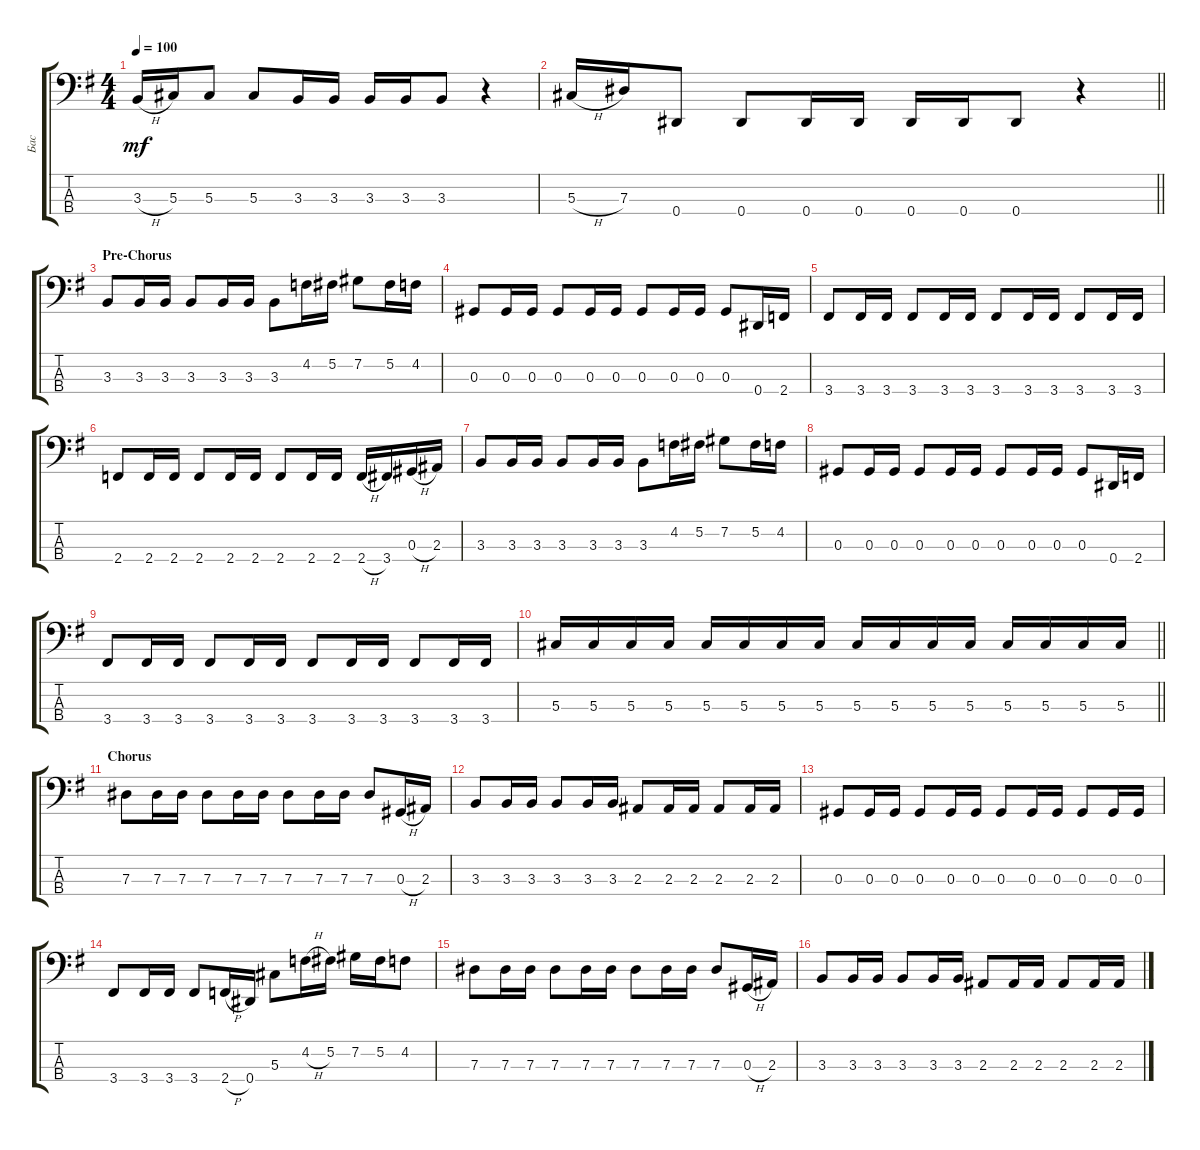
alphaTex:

\track ("Бас" "Бас") {instrument electricbassfinger}
\staff {score tabs}
\tuning (Gb2 Db2 Ab1 Eb1) {hide}
\ts (4 4)
\tempo 100
\clef f4
\ks eminor
3.3{h}.16{dy mf} 5.3.16 5.3.8 5.3.8 3.3.16 3.3.16 3.3.16 3.3.16 3.3.8 r.4 |
\barLineRight lightlight
5.3{h}.16 7.3.16 0.4.8 0.4.8 0.4.16 0.4.16 0.4.16 0.4.16 0.4.8 r.4 |
\section ("" "Pre-Chorus")
3.3.8 3.3.16 3.3.16 3.3.8 3.3.16 3.3.16 3.3.8 4.2.16 5.2.16 7.2.8 5.2.16 4.2.16 |
0.3.8 0.3.16 0.3.16 0.3.8 0.3.16 0.3.16 0.3.8 0.3.16 0.3.16 0.3.8 0.4.16 2.4.16 |
3.4.8 3.4.16 3.4.16 3.4.8 3.4.16 3.4.16 3.4.8 3.4.16 3.4.16 3.4.8 3.4.16 3.4.16 |
2.4.8 2.4.16 2.4.16 2.4.8 2.4.16 2.4.16 2.4.8 2.4.16 2.4.16 2.4{h}.16 3.4.16 0.3{h}.16 2.3.16 |
3.3.8 3.3.16 3.3.16 3.3.8 3.3.16 3.3.16 3.3.8 4.2.16 5.2.16 7.2.8 5.2.16 4.2.16 |
0.3.8 0.3.16 0.3.16 0.3.8 0.3.16 0.3.16 0.3.8 0.3.16 0.3.16 0.3.8 0.4.16 2.4.16 |
3.4.8 3.4.16 3.4.16 3.4.8 3.4.16 3.4.16 3.4.8 3.4.16 3.4.16 3.4.8 3.4.16 3.4.16 |
\barLineRight lightlight
5.3.16 5.3.16 5.3.16 5.3.16 5.3.16 5.3.16 5.3.16 5.3.16 5.3.16 5.3.16 5.3.16 5.3.16 5.3.16 5.3.16 5.3.16 5.3.16 |
\section ("" "Chorus")
7.3.8 7.3.16 7.3.16 7.3.8 7.3.16 7.3.16 7.3.8 7.3.16 7.3.16 7.3.8 0.3{h}.16 2.3.16 |
3.3.8 3.3.16 3.3.16 3.3.8 3.3.16 3.3.16 2.3.8 2.3.16 2.3.16 2.3.8 2.3.16 2.3.16 |
0.3.8 0.3.16 0.3.16 0.3.8 0.3.16 0.3.16 0.3.8 0.3.16 0.3.16 0.3.8 0.3.16 0.3.16 |
3.4.8 3.4.16 3.4.16 3.4.8 2.4{h}.16 0.4.16 5.3.8 4.2{h}.16 5.2.16 7.2.16 5.2.16 4.2.8 |
7.3.8 7.3.16 7.3.16 7.3.8 7.3.16 7.3.16 7.3.8 7.3.16 7.3.16 7.3.8 0.3{h}.16 2.3.16 |
3.3.8 3.3.16 3.3.16 3.3.8 3.3.16 3.3.16 2.3.8 2.3.16 2.3.16 2.3.8 2.3.16 2.3.16
